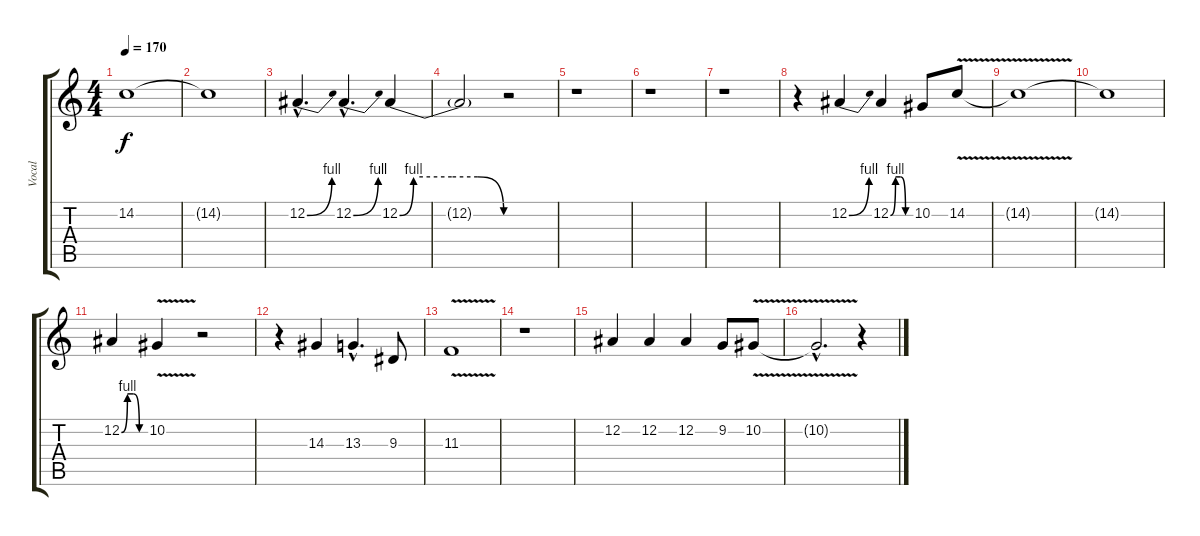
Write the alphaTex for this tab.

\track ("Vocal" "Vocal") {instrument tenorsax}
\staff {score tabs}
\tuning (Eb4 Bb3 Gb3 Db3 Ab2 Eb2) {hide}
\ts (4 4)
\tempo 170
\clef g2
\ks c
14.2{t}.1{dy f} |
14.2{t}.1 |
12.2{be (bend 0 0 60 4) hac}.4{d} 12.2{be (bend 0 0 60 4) hac}.4{d} 12.2{be (custom 0 0 8 4 30 4 45 4 60 0)}.4 |
12.2{t}.2 r.2 |
r.1 |
r.1 |
r.1 |
r.4 12.2{be (bend 0 0 60 4)}.4 12.2{be (custom 0 0 15 4 30 4 45 0 60 0)}.4 10.2.8 14.2{v}.8 |
14.2{t}.1 |
14.2{t}.1 |
12.2{be (custom 0 0 15 4 30 4 45 0 60 0)}.4 10.2{v}.4 r.2 |
r.4 14.3.4 13.3{hac}.4{d} 9.3.8 |
11.3{v}.1 |
r.1 |
12.2.4 12.2.4 12.2.4 9.2.8 10.2{v}.8 |
10.2{hac t}.2{d} r.4
